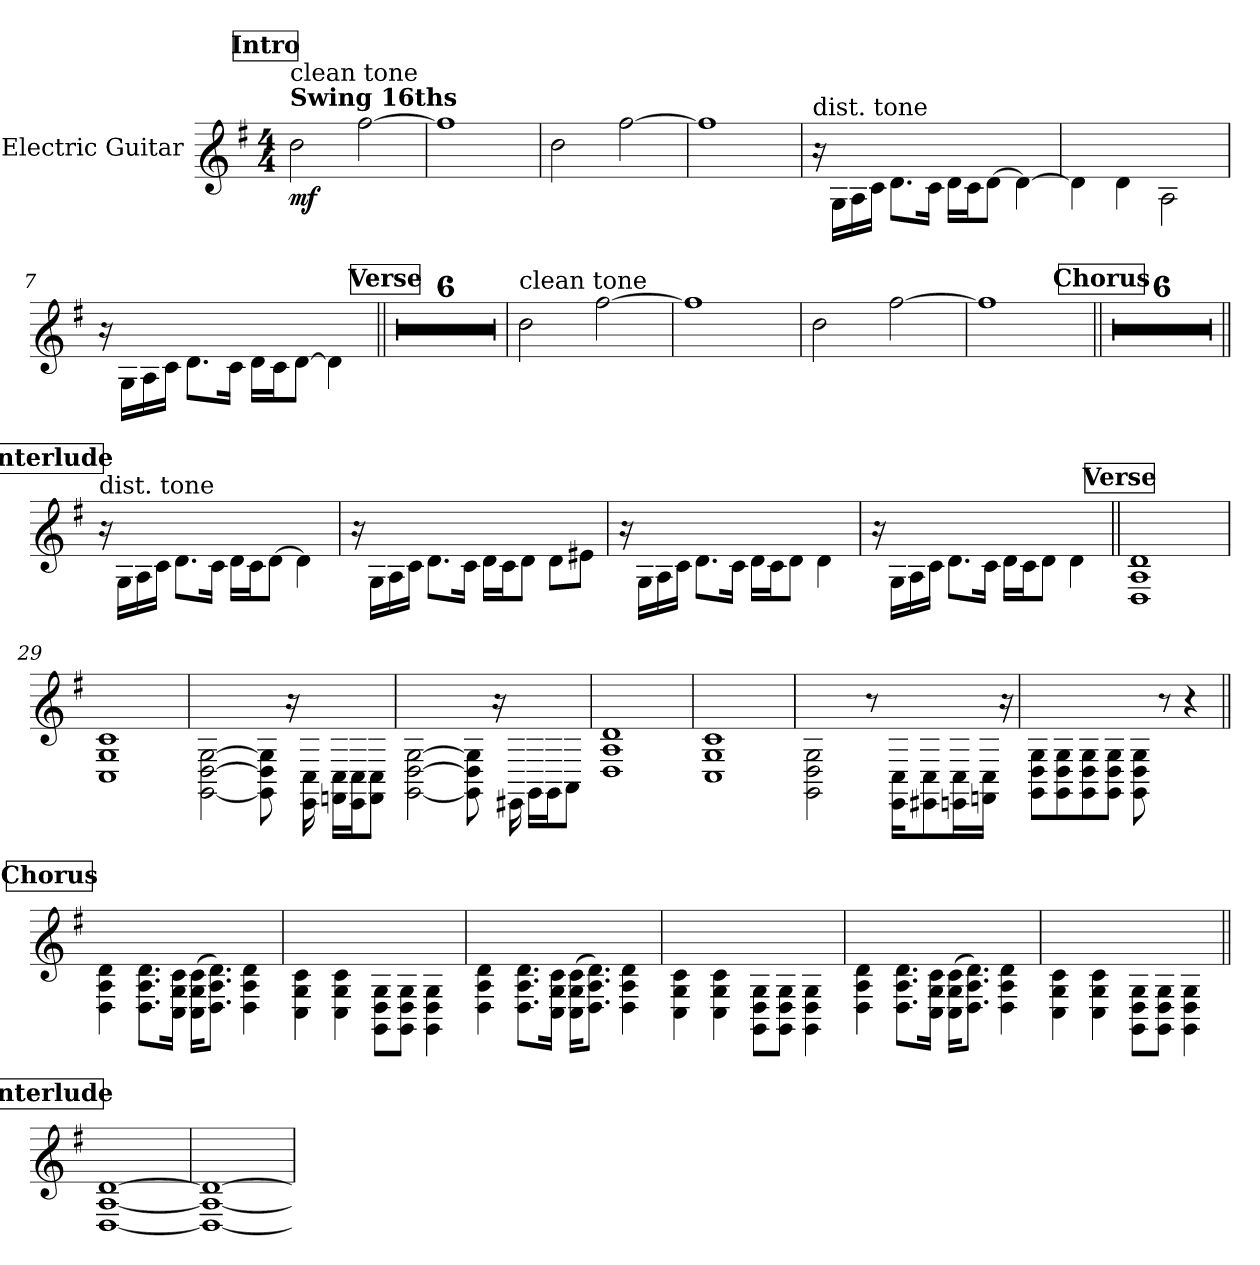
**kern	**dynam
*part1	*part1
*staff1	*staff1
*I"Electric Guitar	*
*I'El. Guit.	*
*stria6	*
*	*
*k[f#]	*
*M4/4	*
*MM73	*
!!LO:REH:place=s1:a:B:fs=14:t=Intro
=1	=1
!LO:TX:a:B:t=Swing 16ths	!
!LO:TX:a:t=clean tone	!
!	!LO:DY:b
2dd\	mf
[2aa\	.
=2	=2
1aa]	.
=3	=3
2dd\	.
[2aa\	.
=4	=4
1aa]	.
=5	=5
!LO:TX:a:t=dist. tone	!
16r	.
16G\LL	.
16A\	.
16c\JJ	.
8.d\L	.
16c\Jk	.
16d\LL	.
16c\J	.
[8d\J	.
4d\_	.
=6	=6
4d\]	.
4d\	.
2A\	.
=7	=7
16r	.
16G\LL	.
16A\	.
16c\JJ	.
8.d\L	.
16c\Jk	.
16d\LL	.
16c\J	.
[8d\J	.
4d\]	.
!!LO:LB:g=z
!!LO:REH:place=s1:a:B:fs=14:t=Verse
=8||	=8||
1r	.
=9	=9
1r	.
=10	=10
1r	.
=11	=11
1r	.
=12	=12
1r	.
=13	=13
1r	.
=14	=14
!LO:TX:a:t=clean tone	!
2dd\	.
[2aa\	.
=15	=15
1aa]	.
=16	=16
2dd\	.
[2aa\	.
=17	=17
1aa]	.
!!LO:REH:place=s1:a:B:fs=14:t=Chorus
=18||	=18||
1r	.
=19	=19
1r	.
=20	=20
1r	.
=21	=21
1r	.
=22	=22
1r	.
!!LO:LB:g=z
=23	=23
1r	.
!!LO:REH:place=s1:a:B:fs=14:t=Interlude
=24||	=24||
!LO:TX:a:t=dist. tone	!
16r	.
16G\LL	.
16A\	.
16c\JJ	.
8.d\L	.
16c\Jk	.
16d\LL	.
16c\J	.
[8d\J	.
4d\]	.
=25	=25
16r	.
16G\LL	.
16A\	.
16c\JJ	.
8.d\L	.
16c\Jk	.
16d\LL	.
16c\J	.
8d\J	.
8d\L	.
8e#\J	.
=26	=26
16r	.
16G\LL	.
16A\	.
16c\JJ	.
8.d\L	.
16c\Jk	.
16d\LL	.
16c\J	.
8d\J	.
4d\	.
=27	=27
16r	.
16G\LL	.
16A\	.
16c\JJ	.
8.d\L	.
16c\Jk	.
16d\LL	.
16c\J	.
8d\J	.
4d\	.
!!LO:REH:place=s1:a:B:fs=14:t=Verse
=28||	=28||
1D 1A 1d	.
!!LO:LB:g=z
=29	=29
1C 1G 1c	.
=30	=30
[2GG\ [2D\ [2G\	.
8GG\] 8D\] 8G\]	.
16r	.
16EE\ 16C\	.
16FF\ 16C\LL	.
16EE\ 16C\J	.
8FF\ 8C\J	.
=31	=31
[2GG\ [2D\ [2G\	.
8GG\] 8D\] 8G\]	.
16r	.
16EE#\	.
16GG\LL	.
16GG\J	.
8AA\J	.
=32	=32
1D 1A 1d	.
=33	=33
1C 1G 1c	.
=34	=34
2GG\ 2D\ 2G\	.
8r	.
16EE\ 16C\KL	.
8EE#\ 8C\	.
16EE\ 16C\L	.
16FF\ 16C\JJ	.
16r	.
=35	=35
8GG\ 8D\ 8G\L	.
8GG\ 8D\ 8G\	.
8GG\ 8D\ 8G\	.
8GG\ 8D\ 8G\J	.
8GG\ 8D\ 8G\	.
8r	.
4r	.
!!LO:LB:g=z
!!LO:REH:place=s1:a:B:fs=14:t=Chorus
=36||	=36||
4D\ 4A\ 4d\	.
8.D\ 8.A\ 8.d\L	.
16C\ 16G\ 16c\Jk	.
(>16C\ 16G\ 16c\KL	.
8.D\ 8.A\ 8.d\J)	.
4D\ 4A\ 4d\	.
=37	=37
4C\ 4G\ 4c\	.
4C\ 4G\ 4c\	.
8GG\ 8D\ 8G\L	.
8GG\ 8D\ 8G\J	.
4GG\ 4D\ 4G\	.
=38	=38
4D\ 4A\ 4d\	.
8.D\ 8.A\ 8.d\L	.
16C\ 16G\ 16c\Jk	.
(>16C\ 16G\ 16c\KL	.
8.D\ 8.A\ 8.d\J)	.
4D\ 4A\ 4d\	.
=39	=39
4C\ 4G\ 4c\	.
4C\ 4G\ 4c\	.
8GG\ 8D\ 8G\L	.
8GG\ 8D\ 8G\J	.
4GG\ 4D\ 4G\	.
=40	=40
4D\ 4A\ 4d\	.
8.D\ 8.A\ 8.d\L	.
16C\ 16G\ 16c\Jk	.
(>16C\ 16G\ 16c\KL	.
8.D\ 8.A\ 8.d\J)	.
4D\ 4A\ 4d\	.
=41	=41
4C\ 4G\ 4c\	.
4C\ 4G\ 4c\	.
8GG\ 8D\ 8G\L	.
8GG\ 8D\ 8G\J	.
4GG\ 4D\ 4G\	.
!!LO:LB:g=z
!!LO:REH:place=s1:a:B:fs=14:t=Interlude
=42||	=42||
[1D [1A [1d	.
=43	=43
1D_ 1A_ 1d_	.
=	=
*-	*-
